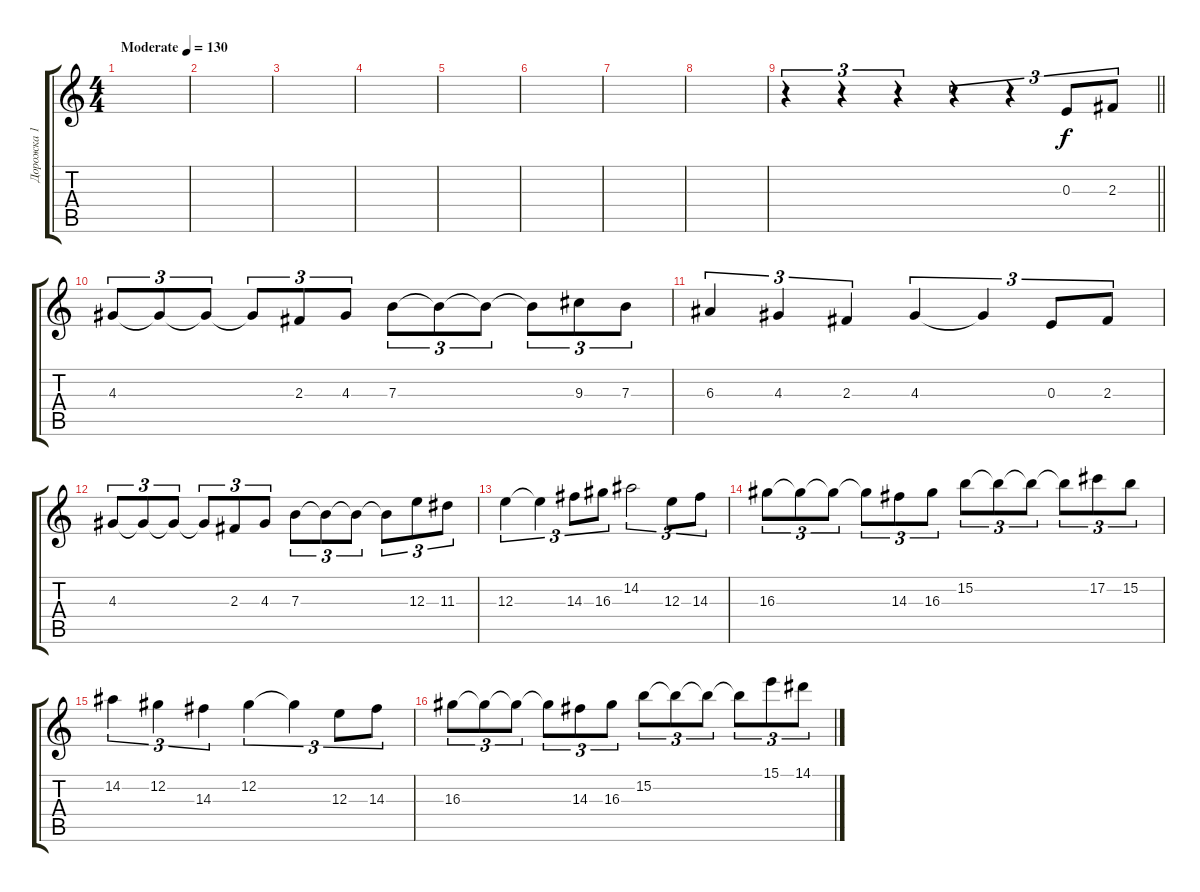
\track ("Дорожка 1" "Дорожка 1") {instrument distortionguitar}
\staff {score tabs}
\tuning (Db4 Ab3 E3 B2 Gb2 B1) {hide}
\ts (4 4)
\tempo (130 "Moderate")
\clef g2
\ks c
|
|
|
|
|
|
|
|
\barLineRight lightlight
r.4{tu (3 2)} r.4{tu (3 2)} r.4{tu (3 2)} r.4{tu (3 2)} r.4{tu (3 2)} 0.3.8{tu (3 2)} 2.3.8{tu (3 2)} |
\section ("" " ")
4.3.8{tu (3 2)} 4.3{t}.8{tu (3 2)} 4.3{t}.8{tu (3 2)} 4.3{t}.8{tu (3 2)} 2.3.8{tu (3 2)} 4.3.8{tu (3 2)} 7.3.8{tu (3 2)} 7.3{t}.8{tu (3 2)} 7.3{t}.8{tu (3 2)} 7.3{t}.8{tu (3 2)} 9.3.8{tu (3 2)} 7.3.8{tu (3 2)} |
6.3.4{tu (3 2)} 4.3.4{tu (3 2)} 2.3.4{tu (3 2)} 4.3.4{tu (3 2)} 4.3{t}.4{tu (3 2)} 0.3.8{tu (3 2)} 2.3.8{tu (3 2)} |
4.3.8{tu (3 2)} 4.3{t}.8{tu (3 2)} 4.3{t}.8{tu (3 2)} 4.3{t}.8{tu (3 2)} 2.3.8{tu (3 2)} 4.3.8{tu (3 2)} 7.3.8{tu (3 2)} 7.3{t}.8{tu (3 2)} 7.3{t}.8{tu (3 2)} 7.3{t}.8{tu (3 2)} 12.3.8{tu (3 2)} 11.3.8{tu (3 2)} |
12.3.4{tu (3 2)} 12.3{t}.4{tu (3 2)} 14.3.8{tu (3 2)} 16.3.8{tu (3 2)} 14.2.2{tu (3 2)} 12.3.8{tu (3 2)} 14.3.8{tu (3 2)} |
16.3.8{tu (3 2)} 16.3{t}.8{tu (3 2)} 16.3{t}.8{tu (3 2)} 16.3{t}.8{tu (3 2)} 14.3.8{tu (3 2)} 16.3.8{tu (3 2)} 15.2.8{tu (3 2)} 15.2{t}.8{tu (3 2)} 15.2{t}.8{tu (3 2)} 15.2{t}.8{tu (3 2)} 17.2.8{tu (3 2)} 15.2.8{tu (3 2)} |
14.2.4{tu (3 2)} 12.2.4{tu (3 2)} 14.3.4{tu (3 2)} 12.2.4{tu (3 2)} 12.2{t}.4{tu (3 2)} 12.3.8{tu (3 2)} 14.3.8{tu (3 2)} |
16.3.8{tu (3 2)} 16.3{t}.8{tu (3 2)} 16.3{t}.8{tu (3 2)} 16.3{t}.8{tu (3 2)} 14.3.8{tu (3 2)} 16.3.8{tu (3 2)} 15.2.8{tu (3 2)} 15.2{t}.8{tu (3 2)} 15.2{t}.8{tu (3 2)} 15.2{t}.8{tu (3 2)} 15.1.8{tu (3 2)} 14.1.8{tu (3 2)}
